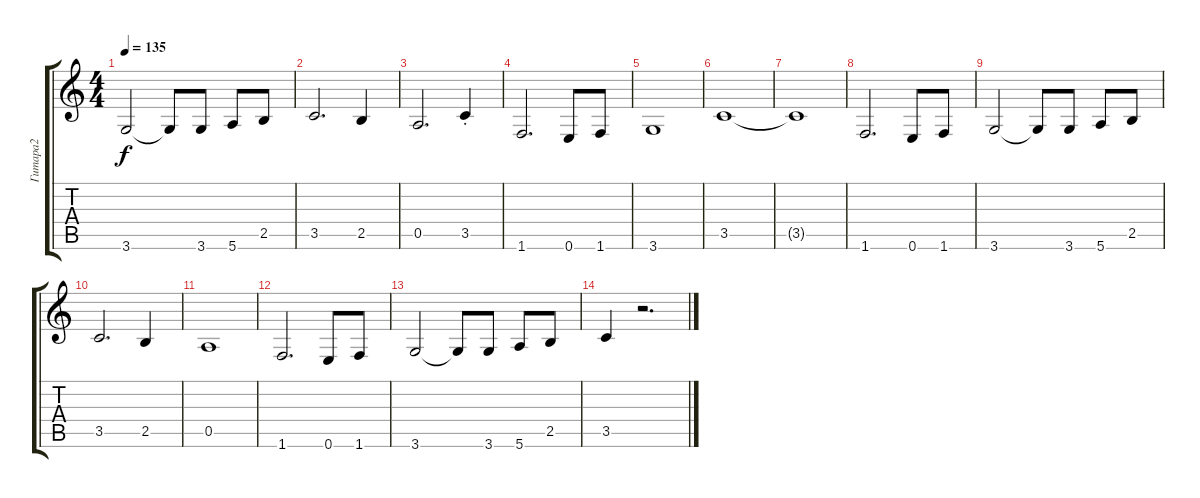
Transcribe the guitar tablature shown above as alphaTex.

\track ("Гитара2" "Гитара2") {instrument electricguitarclean}
\staff {score tabs}
\tuning (E4 B3 G3 D3 A2 E2) {hide}
\ts (4 4)
\tempo 135
\clef g2
\ks c
3.6.2{dy f} 3.6{t}.8 3.6.8 5.6.8 2.5.8 |
3.5.2{d} 2.5.4 |
0.5.2{d} 3.5{st}.4 |
1.6.2{d} 0.6.8 1.6.8 |
3.6.1 |
3.5.1 |
3.5{t}.1 |
1.6.2{d} 0.6.8 1.6.8 |
3.6.2 3.6{t}.8 3.6.8 5.6.8 2.5.8 |
3.5.2{d} 2.5.4 |
0.5.1 |
1.6.2{d} 0.6.8 1.6.8 |
3.6.2 3.6{t}.8 3.6.8 5.6.8 2.5.8 |
3.5.4 r.2{d}
